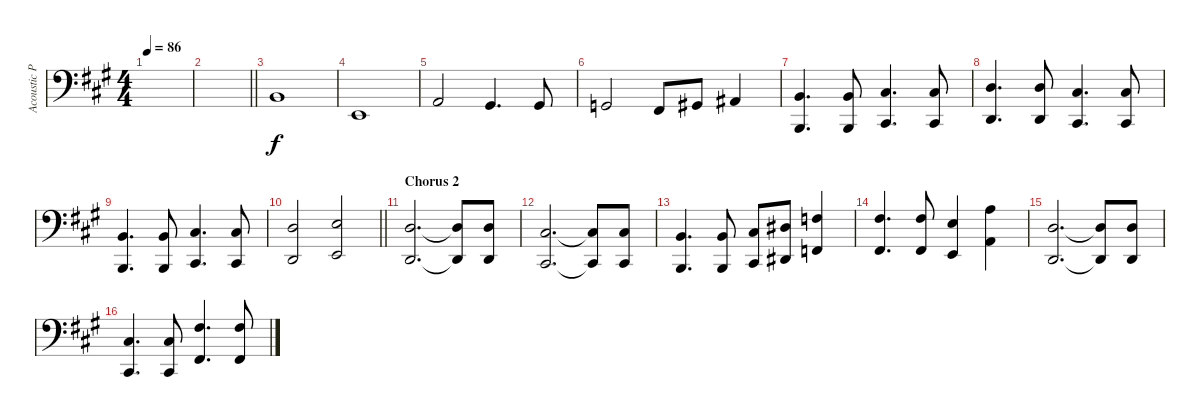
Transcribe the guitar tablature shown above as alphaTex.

\track ("Acoustic Piano (Staff 2)" "Acoustic P") {instrument acousticgrandpiano}
\staff {score}
\tuning (E4 B3 G3 D3 A2 E2 B1) {hide}
\ts (4 4)
\tempo 86
\clef f4
\ks a
|
\barLineRight lightlight
|
2.5.1 |
0.6.1 |
0.5.2 4.6.4{d} 4.6.8 |
3.6.2 2.6.8 4.6.8 1.5.4 |
(2.5 0.7).4{d} (2.5 0.7).8 (4.5 2.7).4{d} (4.5 2.7).8 |
(0.4 3.7).4{d} (0.4 3.7).8 (4.5 2.7).4{d} (4.5 2.7).8 |
(2.5 0.7).4{d} (2.5 0.7).8 (4.5 2.7).4{d} (4.5 2.7).8 |
\barLineRight lightlight
(0.4 3.7).2 (2.4 0.6).2 |
\section ("" "Chorus 2")
(0.4 3.7).2{d} (0.4{t} 3.7{t}).8 (0.4 3.7).8 |
(4.5 2.7).2{d} (4.5{t} 2.7{t}).8 (4.5 2.7).8 |
(2.5 0.7).4{d} (2.5 0.7).8 (4.5 2.7).8 (1.4 4.7).8 (3.4 1.6).4 |
(4.4 2.6).4{d} (4.4 2.6).8 (2.4 0.6).4 (2.3 0.5).4 |
(0.4 3.7).2{d} (0.4{t} 3.7{t}).8 (0.4 3.7).8 |
(4.5 2.7).4{d} (4.5 2.7).8 (4.4 2.6).4{d} (4.4 2.6).8
